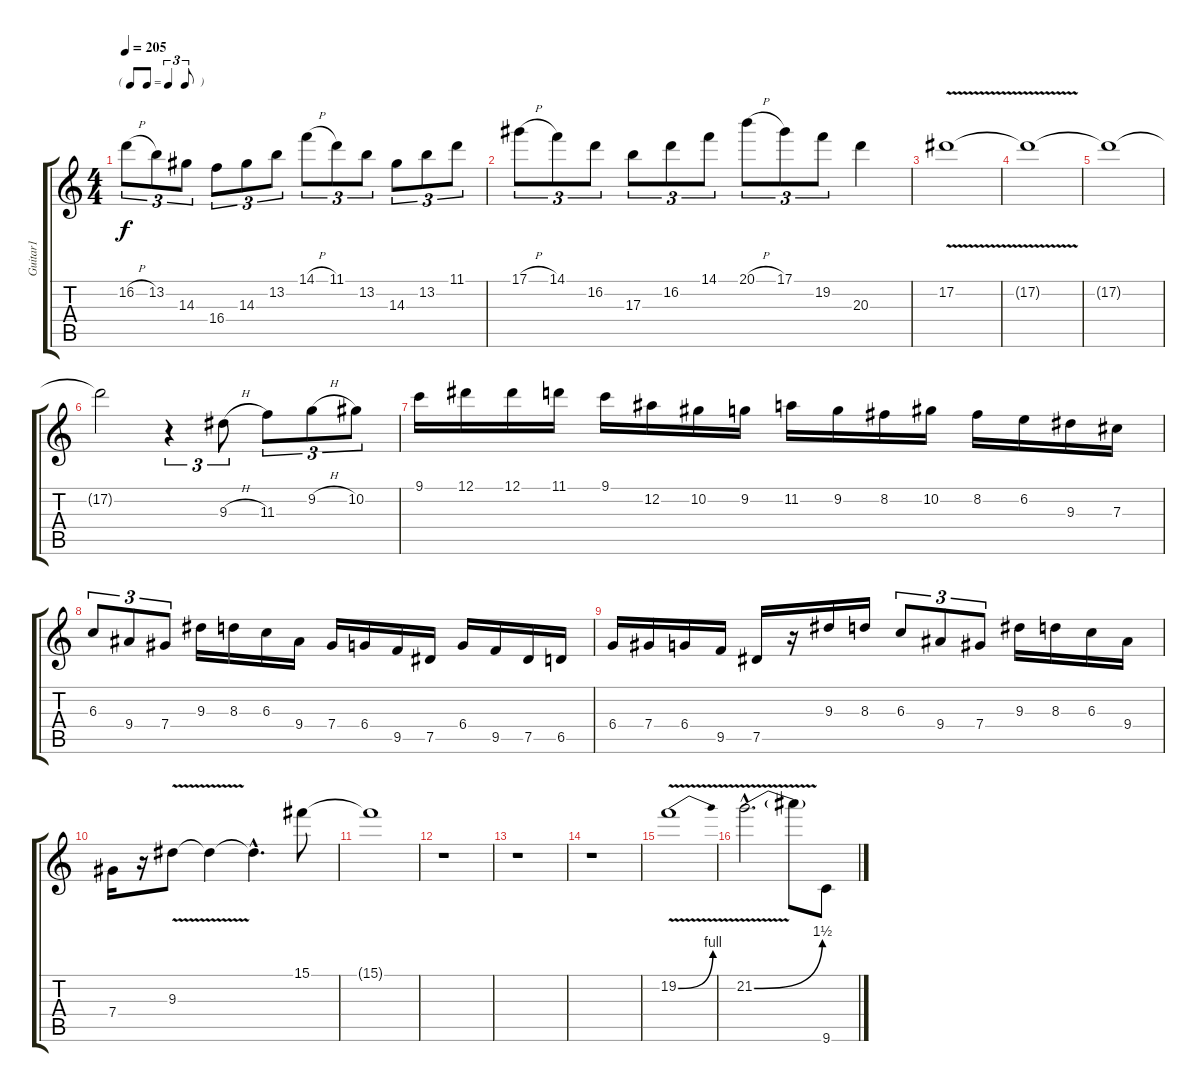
\track ("Guitar1" "Guitar1") {instrument distortionguitar}
\staff {score tabs}
\tuning (Eb4 Bb3 Gb3 Db3 Ab2 Eb2) {hide}
\ts (4 4)
\tf triplet8th
\tempo 205
\clef g2
\ks c
16.2{h}.8{tu (3 2) dy f} 13.2.8{tu (3 2)} 14.3.8{tu (3 2)} 16.4.8{tu (3 2)} 14.3.8{tu (3 2)} 13.2.8{tu (3 2)} 14.1{h}.8{tu (3 2)} 11.1.8{tu (3 2)} 13.2.8{tu (3 2)} 14.3.8{tu (3 2)} 13.2.8{tu (3 2)} 11.1.8{tu (3 2)} |
17.1{h}.8{tu (3 2)} 14.1.8{tu (3 2)} 16.2.8{tu (3 2)} 17.3.8{tu (3 2)} 16.2.8{tu (3 2)} 14.1.8{tu (3 2)} 20.1{h}.8{tu (3 2)} 17.1.8{tu (3 2)} 19.2.8{tu (3 2)} 20.3.4 |
17.2{v}.1 |
17.2{t}.1 |
17.2{t}.1 |
17.2{t}.2 r.4{tu (3 2)} 9.3{h}.8{tu (3 2)} 11.3.8{tu (3 2)} 9.2{h}.8{tu (3 2)} 10.2.8{tu (3 2)} |
9.1.16 12.1.16 12.1.16 11.1.16 9.1.16 12.2.16 10.2.16 9.2.16 11.2.16 9.2.16 8.2.16 10.2.16 8.2.16 6.2.16 9.3.16 7.3.16 |
6.3.8{tu (3 2)} 9.4.8{tu (3 2)} 7.4.8{tu (3 2)} 9.3.16 8.3.16 6.3.16 9.4.16 7.4.16 6.4.16 9.5.16 7.5.16 6.4.16 9.5.16 7.5.16 6.5.16 |
6.4.16 7.4.16 6.4.16 9.5.16 7.5.16 r.16 9.3.16 8.3.16 6.3.8{tu (3 2)} 9.4.8{tu (3 2)} 7.4.8{tu (3 2)} 9.3.16 8.3.16 6.3.16 9.4.16 |
7.4.16 r.16 9.3{v}.8 9.3{t}.4 9.3{hac t}.4{d} 15.1.8 |
15.1{t}.1 |
r.1 |
r.1 |
r.1 |
19.2{be (bend 0 0 60 4) v}.1 |
21.2{be (bend 0 0 60 6) v hac}.2{d} 21.2{t}.8 9.6.8
